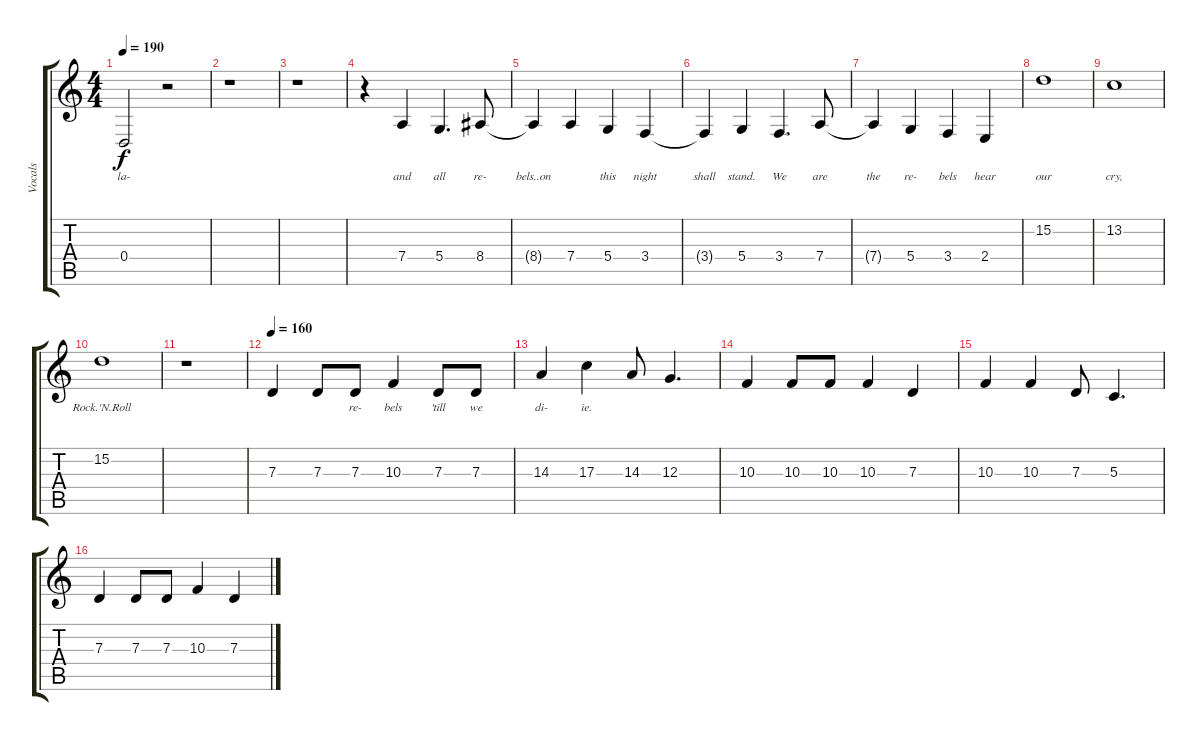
\track ("Vocals" "Vocals") {instrument choiraahs}
\staff {score tabs}
\tuning (E4 B3 G3 D3 A2 E2) {hide}
\ts (4 4)
\tempo 190
\clef g2
\ks c
0.4{t}.2{lyrics (0 "la-") lyrics (1 "") lyrics (2 "") lyrics (3 "") lyrics (4 "") dy f} r.2 |
r.1 |
r.1 |
r.4 7.4.4{lyrics (0 "and") lyrics (1 "") lyrics (2 "") lyrics (3 "") lyrics (4 "")} 5.4.4{d lyrics (0 "all") lyrics (1 "") lyrics (2 "") lyrics (3 "") lyrics (4 "")} 8.4.8{lyrics (0 "re-") lyrics (1 "") lyrics (2 "") lyrics (3 "") lyrics (4 "")} |
8.4{t}.4{lyrics (0 "bels..on") lyrics (1 "") lyrics (2 "") lyrics (3 "") lyrics (4 "")} 7.4.4{lyrics (0 "") lyrics (1 "") lyrics (2 "") lyrics (3 "") lyrics (4 "")} 5.4.4{lyrics (0 "this") lyrics (1 "") lyrics (2 "") lyrics (3 "") lyrics (4 "")} 3.4.4{lyrics (0 "night") lyrics (1 "") lyrics (2 "") lyrics (3 "") lyrics (4 "")} |
3.4{t}.4{lyrics (0 "shall") lyrics (1 "") lyrics (2 "") lyrics (3 "") lyrics (4 "")} 5.4.4{lyrics (0 "stand.") lyrics (1 "") lyrics (2 "") lyrics (3 "") lyrics (4 "")} 3.4.4{d lyrics (0 "We") lyrics (1 "") lyrics (2 "") lyrics (3 "") lyrics (4 "")} 7.4.8{lyrics (0 "are") lyrics (1 "") lyrics (2 "") lyrics (3 "") lyrics (4 "")} |
7.4{t}.4{lyrics (0 "the") lyrics (1 "") lyrics (2 "") lyrics (3 "") lyrics (4 "")} 5.4.4{lyrics (0 "re-") lyrics (1 "") lyrics (2 "") lyrics (3 "") lyrics (4 "")} 3.4.4{lyrics (0 "bels") lyrics (1 "") lyrics (2 "") lyrics (3 "") lyrics (4 "")} 2.4.4{lyrics (0 "hear") lyrics (1 "") lyrics (2 "") lyrics (3 "") lyrics (4 "")} |
15.2.1{lyrics (0 "our") lyrics (1 "") lyrics (2 "") lyrics (3 "") lyrics (4 "")} |
13.2.1{lyrics (0 "cry,") lyrics (1 "") lyrics (2 "") lyrics (3 "") lyrics (4 "")} |
15.2.1{lyrics (0 "Rock.'N.Roll") lyrics (1 "") lyrics (2 "") lyrics (3 "") lyrics (4 "")} |
r.1 |
\tempo 160
7.3.4{lyrics (0 "") lyrics (1 "") lyrics (2 "") lyrics (3 "") lyrics (4 "")} 7.3.8{lyrics (0 "") lyrics (1 "") lyrics (2 "") lyrics (3 "") lyrics (4 "")} 7.3.8{lyrics (0 "re-") lyrics (1 "") lyrics (2 "") lyrics (3 "") lyrics (4 "")} 10.3.4{lyrics (0 "bels") lyrics (1 "") lyrics (2 "") lyrics (3 "") lyrics (4 "")} 7.3.8{lyrics (0 "'till") lyrics (1 "") lyrics (2 "") lyrics (3 "") lyrics (4 "")} 7.3.8{lyrics (0 "we") lyrics (1 "") lyrics (2 "") lyrics (3 "") lyrics (4 "")} |
14.3.4{lyrics (0 "di-") lyrics (1 "") lyrics (2 "") lyrics (3 "") lyrics (4 "")} 17.3.4{lyrics (0 "ie.") lyrics (1 "") lyrics (2 "") lyrics (3 "") lyrics (4 "")} 14.3.8 12.3.4{d} |
10.3.4 10.3.8 10.3.8 10.3.4 7.3.4 |
10.3.4 10.3.4 7.3.8 5.3.4{d} |
7.3.4 7.3.8 7.3.8 10.3.4 7.3.4
